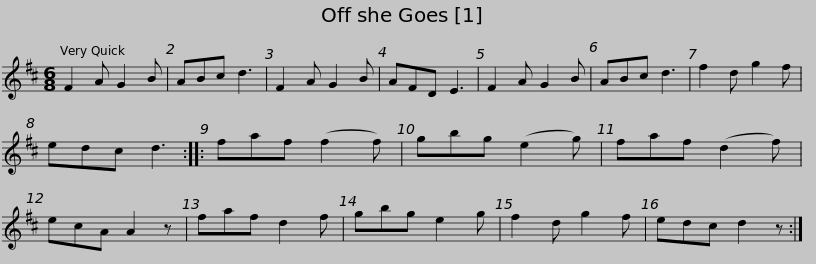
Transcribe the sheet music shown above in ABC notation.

X:1
L:1/8
M:6/8
I:linebreak $
K:D
V:1 treble
V:1
 F2 A G2 B | ABc d3 | F2 A G2 B | AFD E3 | F2 A G2 B | %5
 ABc d3 | f2 d g2 f | edc d3 :: faf (f2 f) |$ gbg (e2 g) | %10
 faf (d2 f) | ecA A2 z | faf d2 f | gbg e2 g | f2 d g2 f | %15
 edc d2 z :| %16
